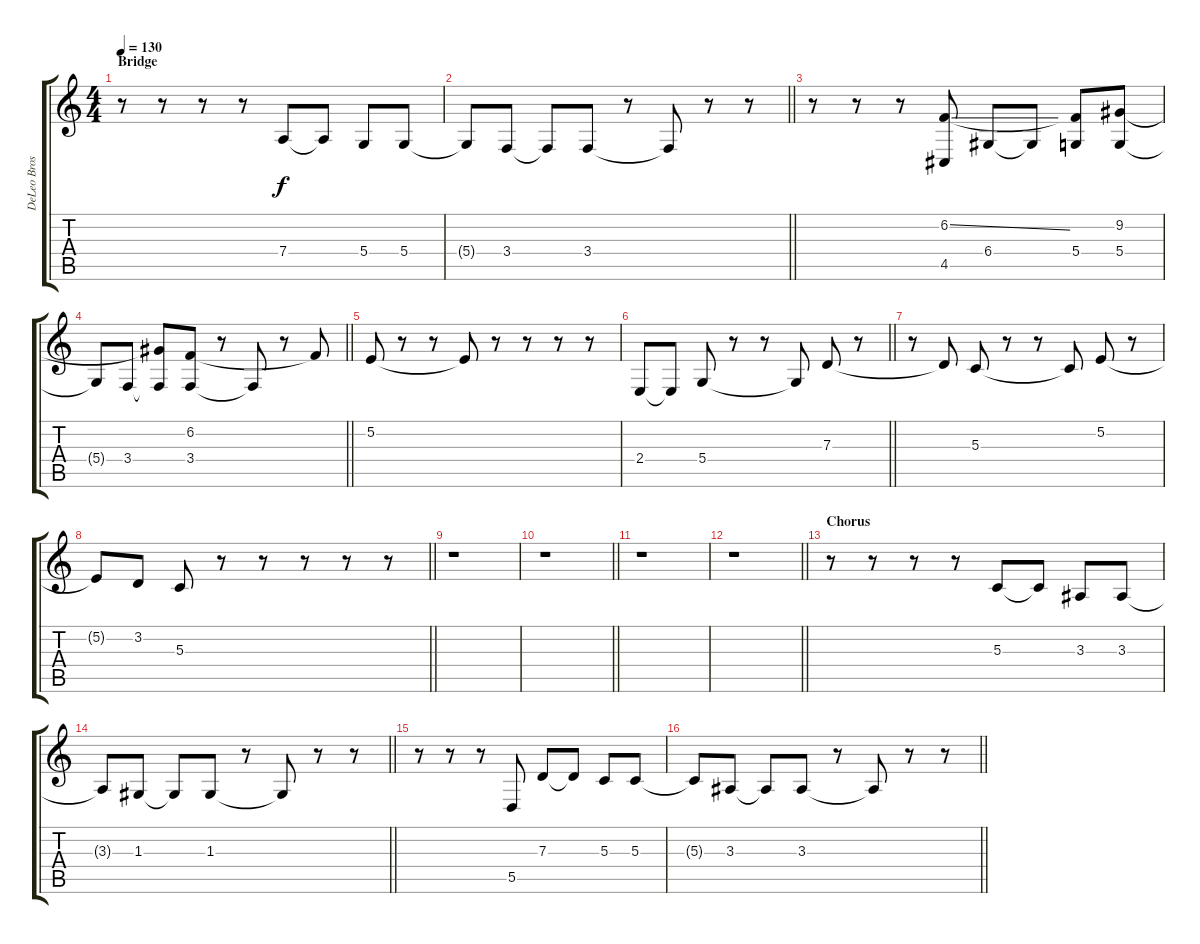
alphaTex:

\track ("DeLeo Bros. (Backround Voice)" "DeLeo Bros") {instrument pad4choir}
\staff {score tabs}
\tuning (E4 B3 G3 D3 A2 E2) {hide}
\ts (4 4)
\section ("" "Bridge ")
\tempo 130
\clef g2
\ks c
r.8{dy f} r.8 r.8 r.8 7.4.8 7.4{t}.8 5.4.8 5.4.8 |
\barLineRight lightlight
5.4{t}.8 3.4.8 3.4{t}.8 3.4.8 r.8 3.4{t}.8 r.8 r.8 |
r.8 r.8 r.8 (6.2{ss} 4.5).8 6.4.8 6.4{t}.8 (6.2{t} 5.4).8 (9.2 5.4).8 |
\barLineRight lightlight
5.4{t}.8 3.4.8 (9.2{t} 3.4{t}).8 (6.2 3.4).8 r.8 3.4{t}.8 r.8 6.2{t}.8 |
5.2.8 r.8 r.8 5.2{t}.8 r.8 r.8 r.8 r.8 |
\barLineRight lightlight
2.4.8 2.4{t}.8 5.4.8 r.8 r.8 5.4{t}.8 7.3.8 r.8 |
r.8 7.3{t}.8 5.3.8 r.8 r.8 5.3{t}.8 5.2.8 r.8 |
\barLineRight lightlight
5.2{t}.8 3.2.8 5.3.8 r.8 r.8 r.8 r.8 r.8 |
\section ("" "")
r.1 |
\barLineRight lightlight
r.1 |
r.1 |
\barLineRight lightlight
r.1 |
\section ("" "Chorus")
r.8 r.8 r.8 r.8 5.3.8 5.3{t}.8 3.3.8 3.3.8 |
\barLineRight lightlight
3.3{t}.8 1.3.8 1.3{t}.8 1.3.8 r.8 1.3{t}.8 r.8 r.8 |
r.8 r.8 r.8 5.5.8 7.3.8 7.3{t}.8 5.3.8 5.3.8 |
\barLineRight lightlight
5.3{t}.8 3.3.8 3.3{t}.8 3.3.8 r.8 3.3{t}.8 r.8 r.8
